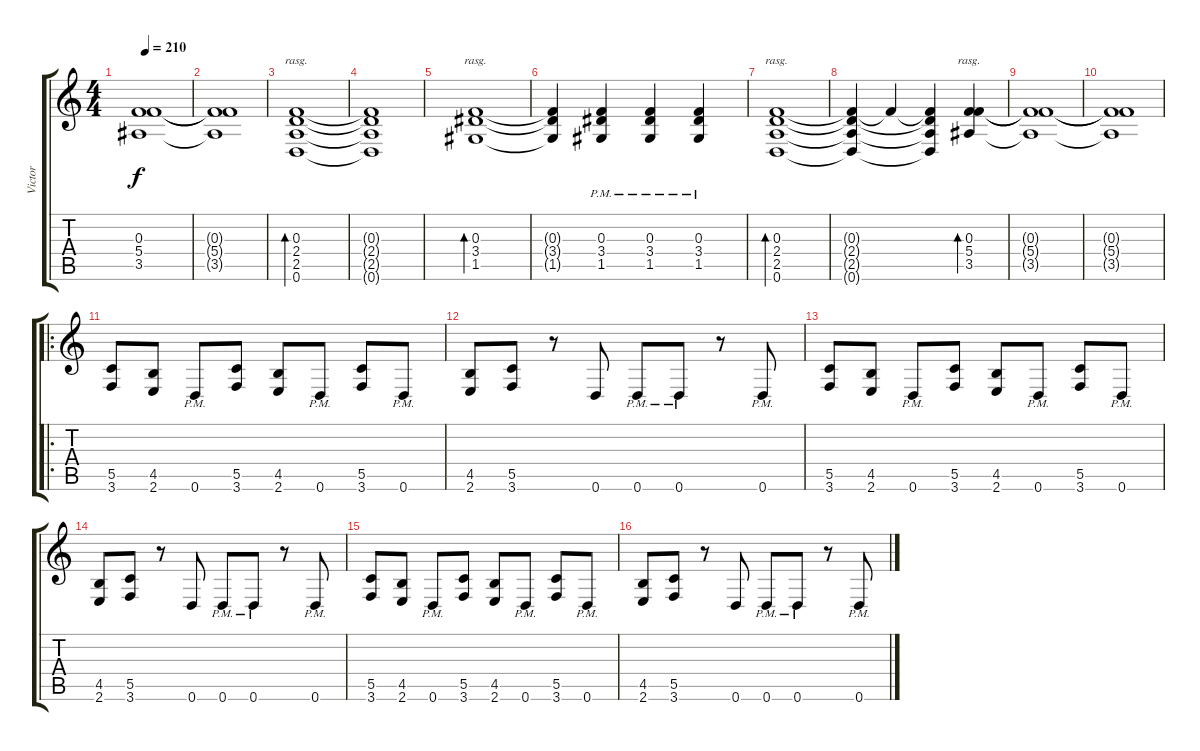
\track ("Victor" "Victor") {instrument distortionguitar}
\staff {score tabs}
\tuning (D4 A3 F3 C3 G2 D2) {hide}
\ts (4 4)
\tempo 210
\clef g2
\ks c
(0.3{t} 5.4{t} 3.5{t}).1{dy f} |
(0.3{t} 5.4{t} 3.5{t}).1 |
(0.3 2.4 2.5 0.6).1{bd 120 rasg ii} |
(0.3{t} 2.4{t} 2.5{t} 0.6{t}).1 |
(0.3 3.4 1.5).1{bd 120 rasg ii} |
(0.3{t} 3.4{t} 1.5{t}).4 (0.3{pm} 3.4{pm} 1.5{pm}).4 (0.3{pm} 3.4{pm} 1.5{pm}).4 (0.3{pm} 3.4{pm} 1.5{pm}).4 |
(0.3 2.4 2.5 0.6).1{bd 120 rasg ii} |
(0.3{t} 2.4{t} 2.5{t} 0.6{t}).4 0.3{t}.4 (0.3{t} 2.4{t} 2.5{t} 0.6{t}).4 (0.3 5.4 3.5).4{bd 120 rasg ii} |
(0.3{t} 5.4{t} 3.5{t}).1 |
(0.3{t} 5.4{t} 3.5{t}).1 |
\ro
(5.5 3.6).8 (4.5 2.6).8 0.6{pm}.8 (5.5 3.6).8 (4.5 2.6).8 0.6{pm}.8 (5.5 3.6).8 0.6{pm}.8 |
(4.5 2.6).8 (5.5 3.6).8 r.8 0.6.8 0.6{pm}.8 0.6{pm}.8 r.8 0.6{pm}.8 |
(5.5 3.6).8 (4.5 2.6).8 0.6{pm}.8 (5.5 3.6).8 (4.5 2.6).8 0.6{pm}.8 (5.5 3.6).8 0.6{pm}.8 |
(4.5 2.6).8 (5.5 3.6).8 r.8 0.6.8 0.6{pm}.8 0.6{pm}.8 r.8 0.6{pm}.8 |
(5.5 3.6).8 (4.5 2.6).8 0.6{pm}.8 (5.5 3.6).8 (4.5 2.6).8 0.6{pm}.8 (5.5 3.6).8 0.6{pm}.8 |
(4.5 2.6).8 (5.5 3.6).8 r.8 0.6.8 0.6{pm}.8 0.6{pm}.8 r.8 0.6{pm}.8
